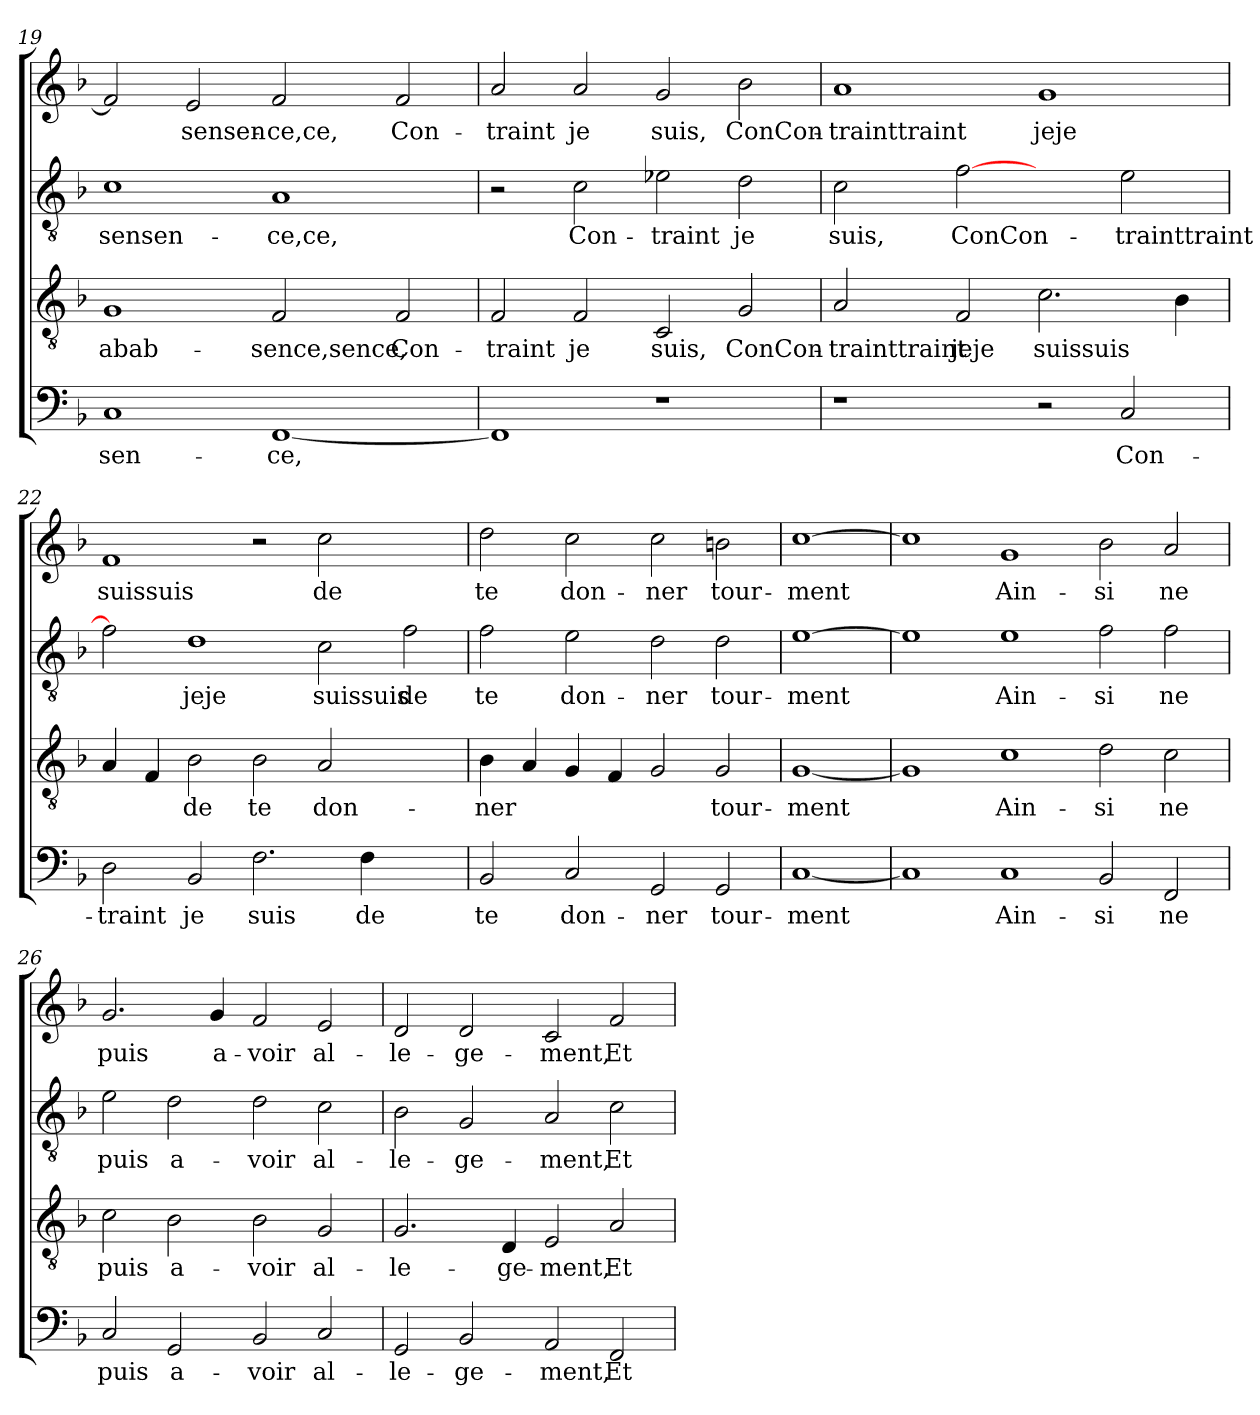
**kern	**text	**kern	**text	**kern	**text	**kern	**text
*part4	*part4	*part3	*part3	*part2	*part2	*part1	*part1
*staff4	*staff4	*staff3	*staff3	*staff2	*staff2	*staff1	*staff1
*clefF4	*	*clefGv2	*	*clefGv2	*	*clefG2	*
*k[b-]	*	*k[b-]	*	*k[b-]	*	*k[b-]	*
=19	=19	=19	=19	=19	=19	=19	=19
1C	-sen-	1G	abab-	1c	-sensen-	2f]	.
.	.	.	.	.	.	2e	-sensen-
[1FF	-ce,	2F	-sence,sence,	1A	-ce,ce,	2f	-ce,ce,
.	.	2F	Con-	.	.	2f	Con-
!!LO:LB:g=z
=20	=20	=20	=20	=20	=20	=20	=20
1FF]	.	2F	-traint	2r	.	2a	-traint
.	.	2F	je	2c	Con-	2a	je
1r	.	2C	suis,	2e-X	-traint	2g	suis,
.	.	2G	ConCon-	2d	je	2b-	ConCon-
=21	=21	=21	=21	=21	=21	=21	=21
1r	.	2A	-trainttraint	2c	suis,	1a	-trainttraint
.	.	2F	jeje	[2f	ConCon-	.	.
2r	.	2.c	suissuis	2ryy	.	1g	jeje
2C	Con-	.	.	2e	-trainttraint	.	.
.	.	4B-	.	.	.	.	.
=22	=22	=22	=22	=22	=22	=22	=22
2D	-traint	4A	.	2f]	.	1f	suissuis
.	.	4F	.	.	.	.	.
2BB-	je	2B-	de	1d	jeje	.	.
2.F	suis	2B-	te	.	.	2r	.
.	.	2A	don-	2c	suissuis	2cc	de
4F	de	.	.	.	.	.	.
2ryy	.	2ryy	.	2f	de	2ryy	.
=23	=23	=23	=23	=23	=23	=23	=23
2BB-	te	4B-	-ner	2f	te	2dd	te
.	.	4A	.	.	.	.	.
2C	don-	4G	.	2e	don-	2cc	don-
.	.	4F	.	.	.	.	.
2GG	-ner	2G	.	2d	-ner	2cc	-ner
2GG	tour-	2G	tour-	2d	tour-	2bn	tour-
=24	=24	=24	=24	=24	=24	=24	=24
[1C	-ment	[1G	-ment	[1e	-ment	[1cc	-ment
!!LO:LB:g=z
=25	=25	=25	=25	=25	=25	=25	=25
1C]	.	1G]	.	1e]	.	1cc]	.
1C	Ain-	1c	Ain-	1e	Ain-	1g	Ain-
2BB-	-si	2d	-si	2f	-si	2b-	-si
2FF	ne	2c	ne	2f	ne	2a	ne
=26	=26	=26	=26	=26	=26	=26	=26
2C	puis	2c	puis	2e	puis	2.g	puis
2GG	a-	2B-	a-	2d	a-	.	.
.	.	.	.	.	.	4g	a-
2BB-	-voir	2B-	-voir	2d	-voir	2f	-voir
2C	al-	2G	al-	2c	al-	2e	al-
=27	=27	=27	=27	=27	=27	=27	=27
2GG	-le-	2.G	-le-	2B-	-le-	2d	-le-
2BB-	-ge-	.	.	2G	-ge-	2d	-ge-
.	.	4D	-ge-	.	.	.	.
2AA	-ment,	2E	-ment,	2A	-ment,	2c	-ment,
2FF	Et	2A	Et	2c	Et	2f	Et
=	=	=	=	=	=	=	=
*-	*-	*-	*-	*-	*-	*-	*-
